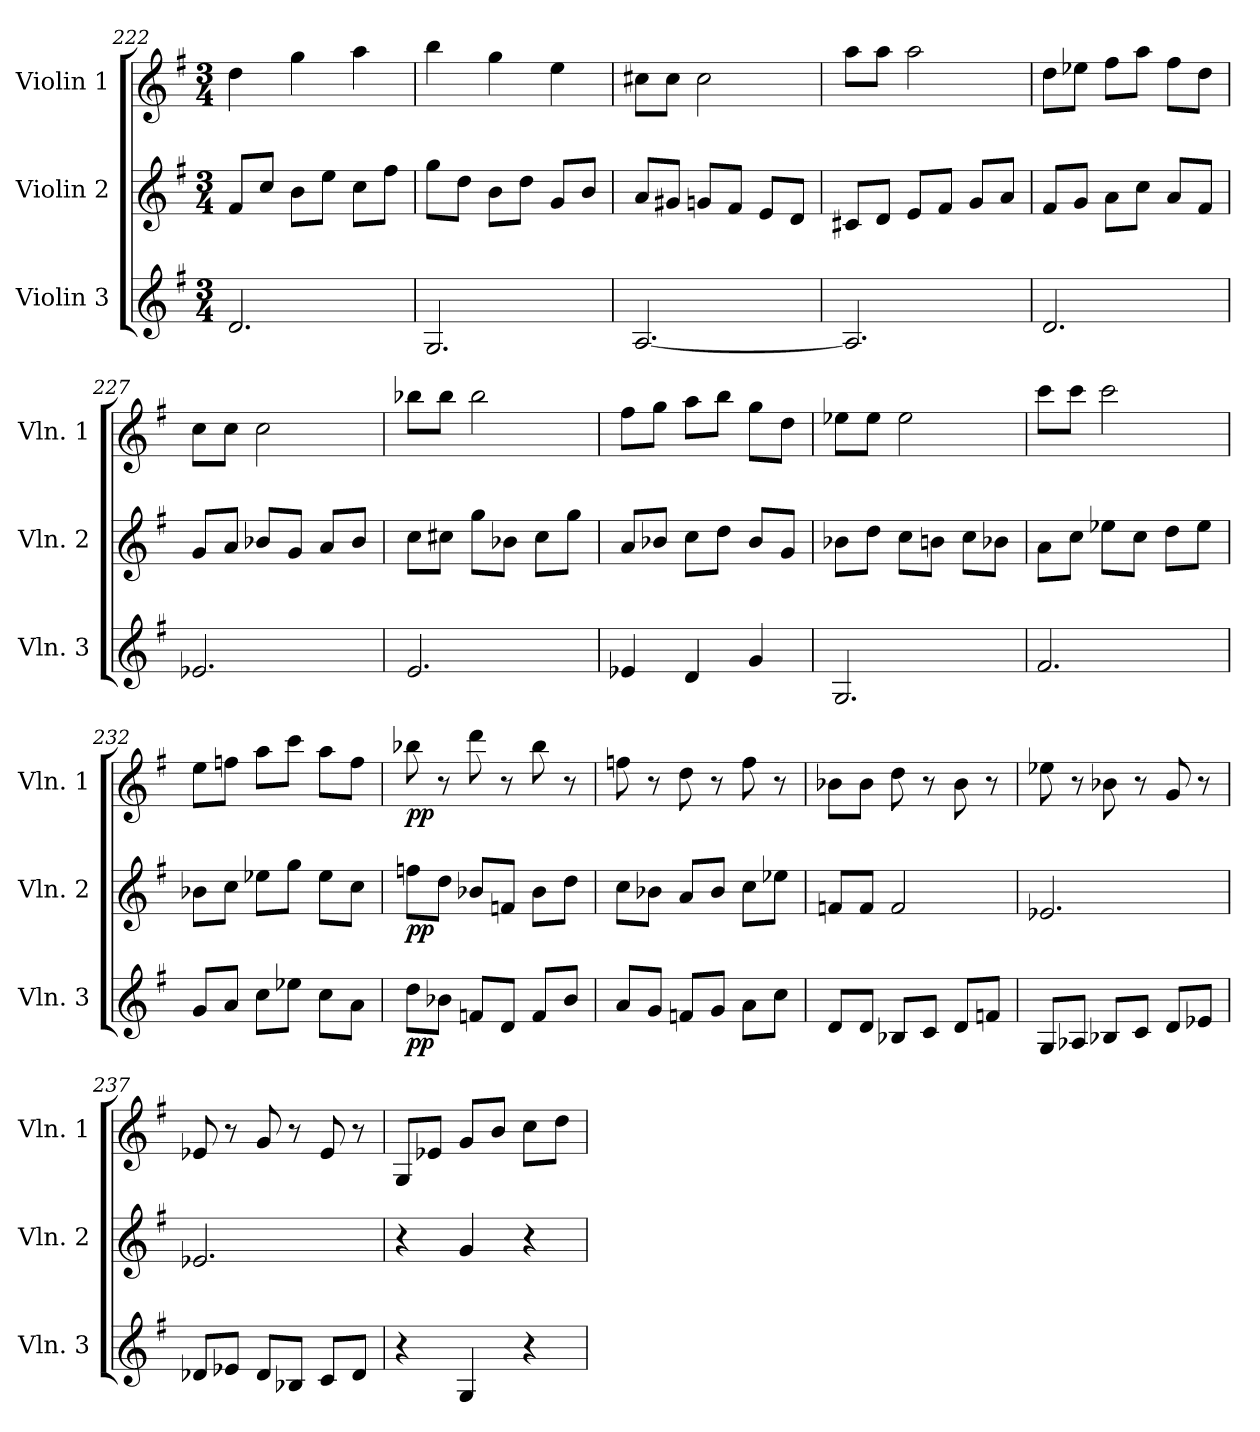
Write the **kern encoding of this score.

**kern	**dynam	**kern	**dynam	**kern	**dynam
*part3	*part3	*part2	*part2	*part1	*part1
*staff3	*staff3	*staff2	*staff2	*staff1	*staff1
*I"Violin 3	*	*I"Violin 2	*	*I"Violin 1	*
*I'Vln. 3	*	*I'Vln. 2	*	*I'Vln. 1	*
*clefG2	*	*clefG2	*	*clefG2	*
*k[f#]	*	*k[f#]	*	*k[f#]	*
*M3/4	*	*M3/4	*	*M3/4	*
=222	=222	=222	=222	=222	=222
2.d/	.	8f#/L	.	4dd\	.
.	.	8cc/J	.	.	.
.	.	8b\L	.	4gg\	.
.	.	8ee\J	.	.	.
.	.	8cc\L	.	4aa\	.
.	.	8ff#\J	.	.	.
=223	=223	=223	=223	=223	=223
2.G/	.	8gg\L	.	4bb\	.
.	.	8dd\J	.	.	.
.	.	8b\L	.	4gg\	.
.	.	8dd\J	.	.	.
.	.	8g/L	.	4ee\	.
.	.	8b/J	.	.	.
=224	=224	=224	=224	=224	=224
[2.A/	.	8a/L	.	8cc#X\L	.
.	.	8g#X/J	.	8cc#\J	.
.	.	8gn/L	.	2cc#\	.
.	.	8f#/J	.	.	.
.	.	8e/L	.	.	.
.	.	8d/J	.	.	.
!!LO:PB:g=z
=225	=225	=225	=225	=225	=225
2.A/]	.	8c#X/L	.	8aa\L	.
.	.	8d/J	.	8aa\J	.
.	.	8e/L	.	2aa\	.
.	.	8f#/J	.	.	.
.	.	8g/L	.	.	.
.	.	8a/J	.	.	.
=226	=226	=226	=226	=226	=226
2.d/	.	8f#/L	.	8dd\L	.
.	.	8g/J	.	8ee-X\J	.
.	.	8a\L	.	8ff#\L	.
.	.	8cc\J	.	8aa\J	.
.	.	8a/L	.	8ff#\L	.
.	.	8f#/J	.	8dd\J	.
=227	=227	=227	=227	=227	=227
2.e-X/	.	8g/L	.	8cc\L	.
.	.	8a/J	.	8cc\J	.
.	.	8b-X/L	.	2cc\	.
.	.	8g/J	.	.	.
.	.	8a/L	.	.	.
.	.	8b-/J	.	.	.
=228	=228	=228	=228	=228	=228
2.e/	.	8cc\L	.	8bb-X\L	.
.	.	8cc#X\J	.	8bb-\J	.
.	.	8gg\L	.	2bb-\	.
.	.	8b-X\J	.	.	.
.	.	8cc#\L	.	.	.
.	.	8gg\J	.	.	.
=229	=229	=229	=229	=229	=229
4e-X/	.	8a/L	.	8ff#\L	.
.	.	8b-X/J	.	8gg\J	.
4d/	.	8cc\L	.	8aa\L	.
.	.	8dd\J	.	8bb\J	.
4g/	.	8b-/L	.	8gg\L	.
.	.	8g/J	.	8dd\J	.
!!LO:LB:g=z
=230	=230	=230	=230	=230	=230
2.G/	.	8b-X\L	.	8ee-X\L	.
.	.	8dd\J	.	8ee-\J	.
.	.	8cc\L	.	2ee-\	.
.	.	8bn\J	.	.	.
.	.	8cc\L	.	.	.
.	.	8b-X\J	.	.	.
=231	=231	=231	=231	=231	=231
2.f#/	.	8a\L	.	8ccc\L	.
.	.	8cc\J	.	8ccc\J	.
.	.	8ee-X\L	.	2ccc\	.
.	.	8cc\J	.	.	.
.	.	8dd\L	.	.	.
.	.	8ee-\J	.	.	.
=232	=232	=232	=232	=232	=232
8g/L	.	8b-X\L	.	8ee\L	.
8a/J	.	8cc\J	.	8ffn\J	.
8cc\L	.	8ee-X\L	.	8aa\L	.
8ee-X\J	.	8gg\J	.	8ccc\J	.
8cc\L	.	8ee-\L	.	8aa\L	.
8a\J	.	8cc\J	.	8ff\J	.
=233	=233	=233	=233	=233	=233
!	!LO:DY:b	!	!LO:DY:b	!	!LO:DY:b
8dd\L	pp	8ffn\L	pp	8bb-X\	pp
8b-X\J	.	8dd\J	.	8r	.
8fn/L	.	8b-X/L	.	8ddd\	.
8d/J	.	8fn/J	.	8r	.
8f/L	.	8b-\L	.	8bb-\	.
8b-/J	.	8dd\J	.	8r	.
=234	=234	=234	=234	=234	=234
8a/L	.	8cc\L	.	8ffn\	.
8g/J	.	8b-X\J	.	8r	.
8fn/L	.	8a/L	.	8dd\	.
8g/J	.	8b-/J	.	8r	.
8a\L	.	8cc\L	.	8ff\	.
8cc\J	.	8ee-X\J	.	8r	.
!!LO:LB:g=z
=235	=235	=235	=235	=235	=235
8d/L	.	8fn/L	.	8b-X\L	.
8d/J	.	8f/J	.	8b-\J	.
8B-X/L	.	2f/	.	8dd\	.
8c/J	.	.	.	8r	.
8d/L	.	.	.	8b-\	.
8fn/J	.	.	.	8r	.
=236	=236	=236	=236	=236	=236
8G/L	.	2.e-X/	.	8ee-X\	.
8A-X/J	.	.	.	8r	.
8B-X/L	.	.	.	8b-X\	.
8c/J	.	.	.	8r	.
8d/L	.	.	.	8g/	.
8e-X/J	.	.	.	8r	.
=237	=237	=237	=237	=237	=237
8d-X/L	.	2.e-X/	.	8e-X/	.
8e-X/J	.	.	.	8r	.
8d-/L	.	.	.	8g/	.
8B-X/J	.	.	.	8r	.
8c/L	.	.	.	8e-/	.
8d-/J	.	.	.	8r	.
=238	=238	=238	=238	=238	=238
4r	.	4r	.	8G/L	.
.	.	.	.	8e-X/J	.
4G/	.	4g/	.	8g/L	.
.	.	.	.	8b/J	.
4r	.	4r	.	8cc\L	.
.	.	.	.	8dd\J	.
=	=	=	=	=	=
*-	*-	*-	*-	*-	*-
